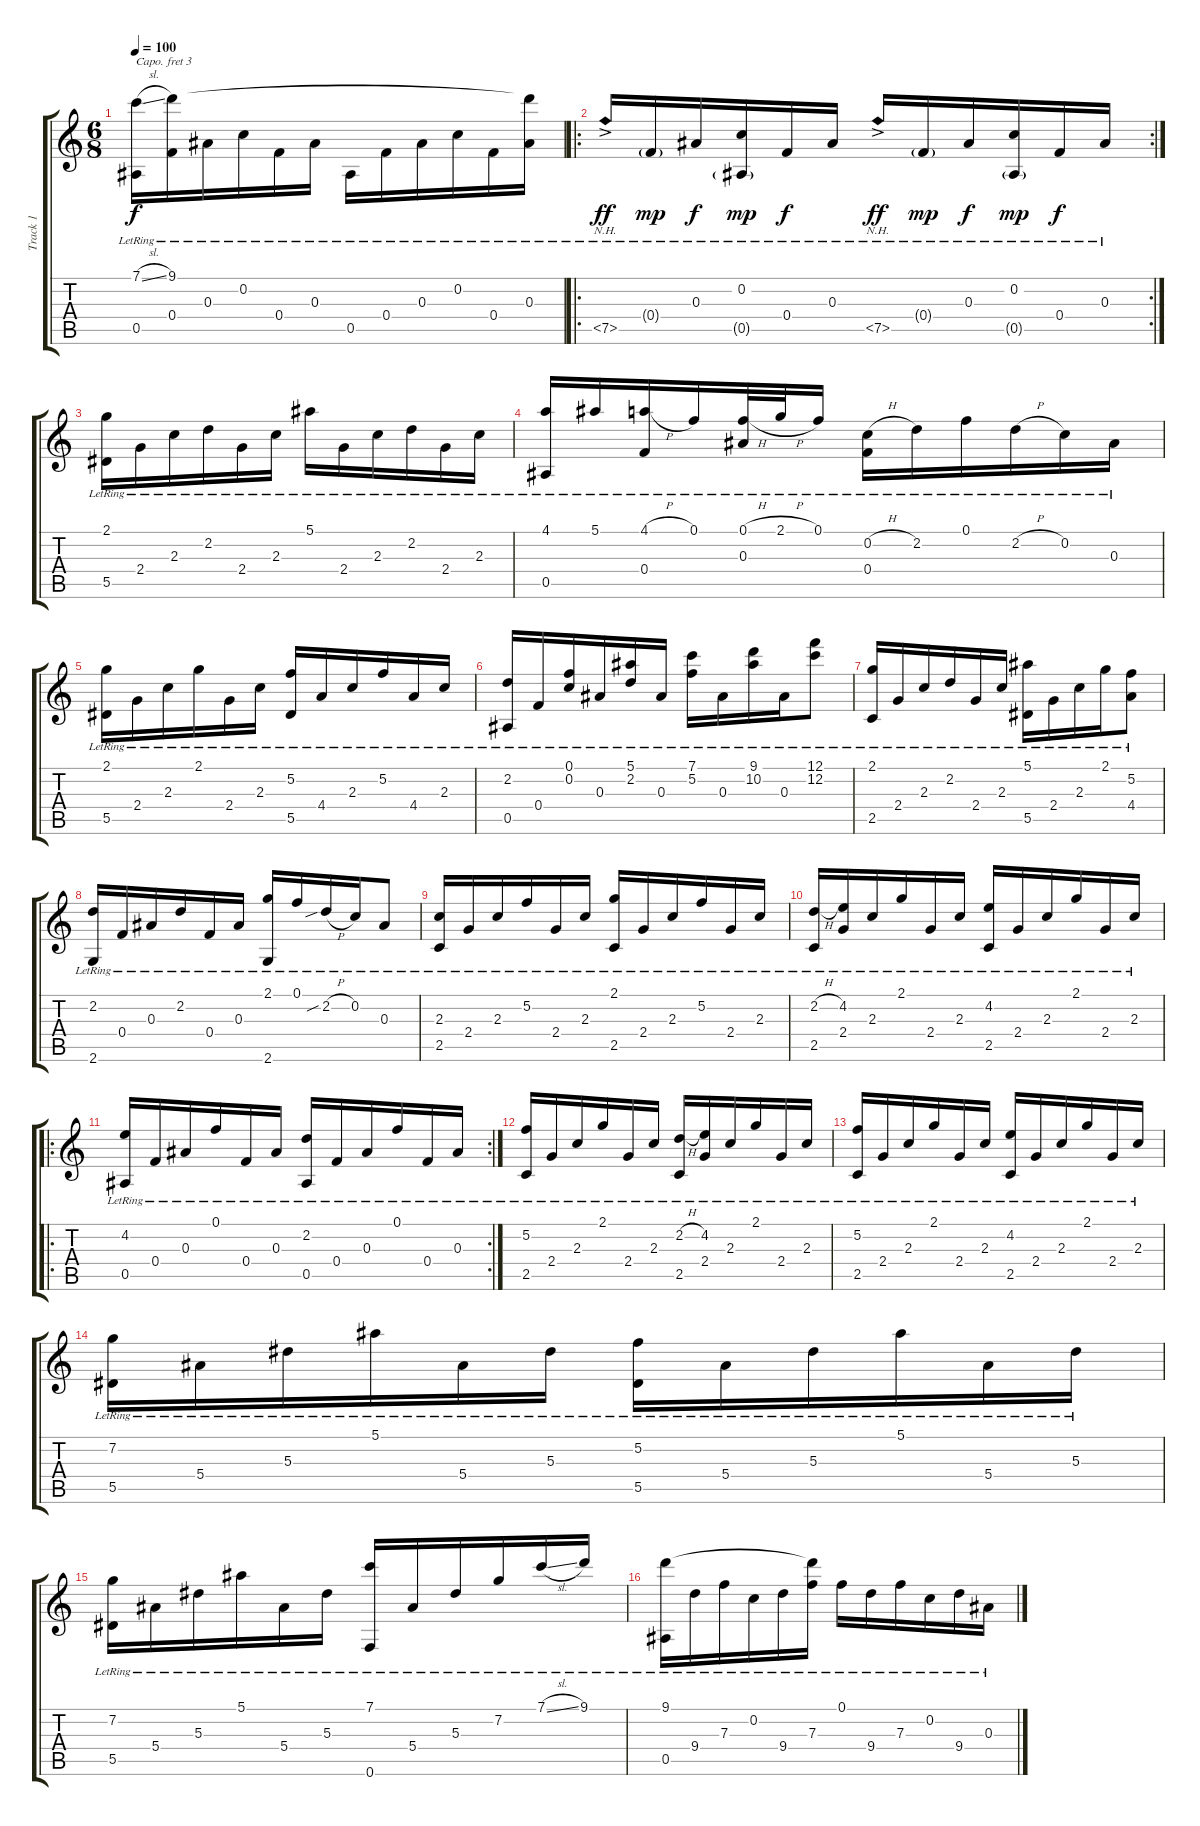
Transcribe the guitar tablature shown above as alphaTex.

\track ("Track 1" "Track 1") {instrument acousticguitarsteel}
\staff {score tabs}
\capo 3
\tuning (D4 A3 G3 D3 G2 D2) {hide}
\ts (6 8)
\tempo 100
\clef g2
\ks c
(7.1{sl lr} 0.5{lr}).16{dy f} (9.1{lr} 0.4{lr}).16 0.3{lr}.16 0.2{lr}.16 0.4{lr}.16 0.3{lr}.16 0.5{lr}.16 0.4{lr}.16 0.3{lr}.16 0.2{lr}.16 0.4{lr}.16 (9.1{t} 0.3{lr}).16 |
\ro
\rc 2
7.5{nh ac lr}.16{dy ff} 0.4{g lr}.16{dy mp} 0.3{lr}.16{dy f} (0.2{lr} 0.5{g lr}).16{dy mp} 0.4{lr}.16{dy f} 0.3{lr}.16 7.5{nh ac lr}.16{dy ff} 0.4{g lr}.16{dy mp} 0.3{lr}.16{dy f} (0.2{lr} 0.5{g lr}).16{dy mp} 0.4{lr}.16{dy f} 0.3{lr}.16 |
(2.1{lr} 5.5{lr}).16 2.4{lr}.16 2.3{lr}.16 2.2{lr}.16 2.4{lr}.16 2.3{lr}.16 5.1{lr}.16 2.4{lr}.16 2.3{lr}.16 2.2{lr}.16 2.4{lr}.16 2.3{lr}.16 |
(4.1{lr} 0.5{lr}).16 5.1{lr}.16 (4.1{h lr} 0.4{lr}).16 0.1{lr}.16 (0.1{h lr} 0.3{lr}).32 2.1{h lr}.32 0.1{lr}.16 (0.2{h lr} 0.4{lr}).16 2.2{lr}.16 0.1{lr}.16 2.2{h lr}.16 0.2{lr}.16 0.3{lr}.16 |
(2.1{lr} 5.5{lr}).16 2.4{lr}.16 2.3{lr}.16 2.1{lr}.16 2.4{lr}.16 2.3{lr}.16 (5.2{lr} 5.5{lr}).16 4.4{lr}.16 2.3{lr}.16 5.2{lr}.16 4.4{lr}.16 2.3{lr}.16 |
(2.2{lr} 0.5{lr}).16 0.4{lr}.16 (0.1{lr} 0.2{lr}).16 0.3{lr}.16 (5.1{lr} 2.2{lr}).16 0.3{lr}.16 (7.1{lr} 5.2{lr}).16 0.3{lr}.16 (9.1{lr} 10.2{lr}).16 0.3{lr}.16 (12.1{lr} 12.2{lr}).8 |
(2.1{lr} 2.5{lr}).16 2.4{lr}.16 2.3{lr}.16 2.2{lr}.16 2.4{lr}.16 2.3{lr}.16 (5.1{lr} 5.5{lr}).16 2.4{lr}.16 2.3{lr}.16 2.1{lr}.16 (5.2{lr} 4.4{lr}).8 |
(2.2{lr} 2.6{lr}).16 0.4{lr}.16 0.3{lr}.16 2.2{lr}.16 0.4{lr}.16 0.3{lr}.16 (2.1{lr} 2.6{lr}).16 0.1{lr}.16 2.2{sib h lr}.16 0.2{lr}.16 0.3{lr}.8 |
(2.3{lr} 2.5{lr}).16 2.4{lr}.16 2.3{lr}.16 5.2{lr}.16 2.4{lr}.16 2.3{lr}.16 (2.1{lr} 2.5{lr}).16 2.4{lr}.16 2.3{lr}.16 5.2{lr}.16 2.4{lr}.16 2.3{lr}.16 |
(2.2{h lr} 2.5{lr}).16 (4.2{lr} 2.4{lr}).16 2.3{lr}.16 2.1{lr}.16 2.4{lr}.16 2.3{lr}.16 (4.2{lr} 2.5{lr}).16 2.4{lr}.16 2.3{lr}.16 2.1{lr}.16 2.4{lr}.16 2.3{lr}.16 |
\ro
\rc 2
(4.2{lr} 0.5{lr}).16 0.4{lr}.16 0.3{lr}.16 0.1{lr}.16 0.4{lr}.16 0.3{lr}.16 (2.2{lr} 0.5{lr}).16 0.4{lr}.16 0.3{lr}.16 0.1{lr}.16 0.4{lr}.16 0.3{lr}.16 |
(5.2{lr} 2.5{lr}).16 2.4{lr}.16 2.3{lr}.16 2.1{lr}.16 2.4{lr}.16 2.3{lr}.16 (2.2{h lr} 2.5{lr}).16 (4.2{lr} 2.4{lr}).16 2.3{lr}.16 2.1{lr}.16 2.4{lr}.16 2.3{lr}.16 |
(5.2{lr} 2.5{lr}).16 2.4{lr}.16 2.3{lr}.16 2.1{lr}.16 2.4{lr}.16 2.3{lr}.16 (4.2{lr} 2.5{lr}).16 2.4{lr}.16 2.3{lr}.16 2.1{lr}.16 2.4{lr}.16 2.3{lr}.16 |
(7.2{lr} 5.5{lr}).16 5.4{lr}.16 5.3{lr}.16 5.1{lr}.16 5.4{lr}.16 5.3{lr}.16 (5.2{lr} 5.5{lr}).16 5.4{lr}.16 5.3{lr}.16 5.1{lr}.16 5.4{lr}.16 5.3{lr}.16 |
(7.2{lr} 5.5{lr}).16 5.4{lr}.16 5.3{lr}.16 5.1{lr}.16 5.4{lr}.16 5.3{lr}.16 (7.1{lr} 0.6{lr}).16 5.4{lr}.16 5.3{lr}.16 7.2{lr}.16 7.1{sl lr}.16 9.1{lr}.16 |
(9.1{lr} 0.5{lr}).16 9.4{lr}.16 7.3{lr}.16 0.2{lr}.16 9.4{lr}.16 (9.1{t} 7.3{lr}).16 0.1{lr}.16 9.4{lr}.16 7.3{lr}.16 0.2{lr}.16 9.4{lr}.16 0.3{lr}.16
